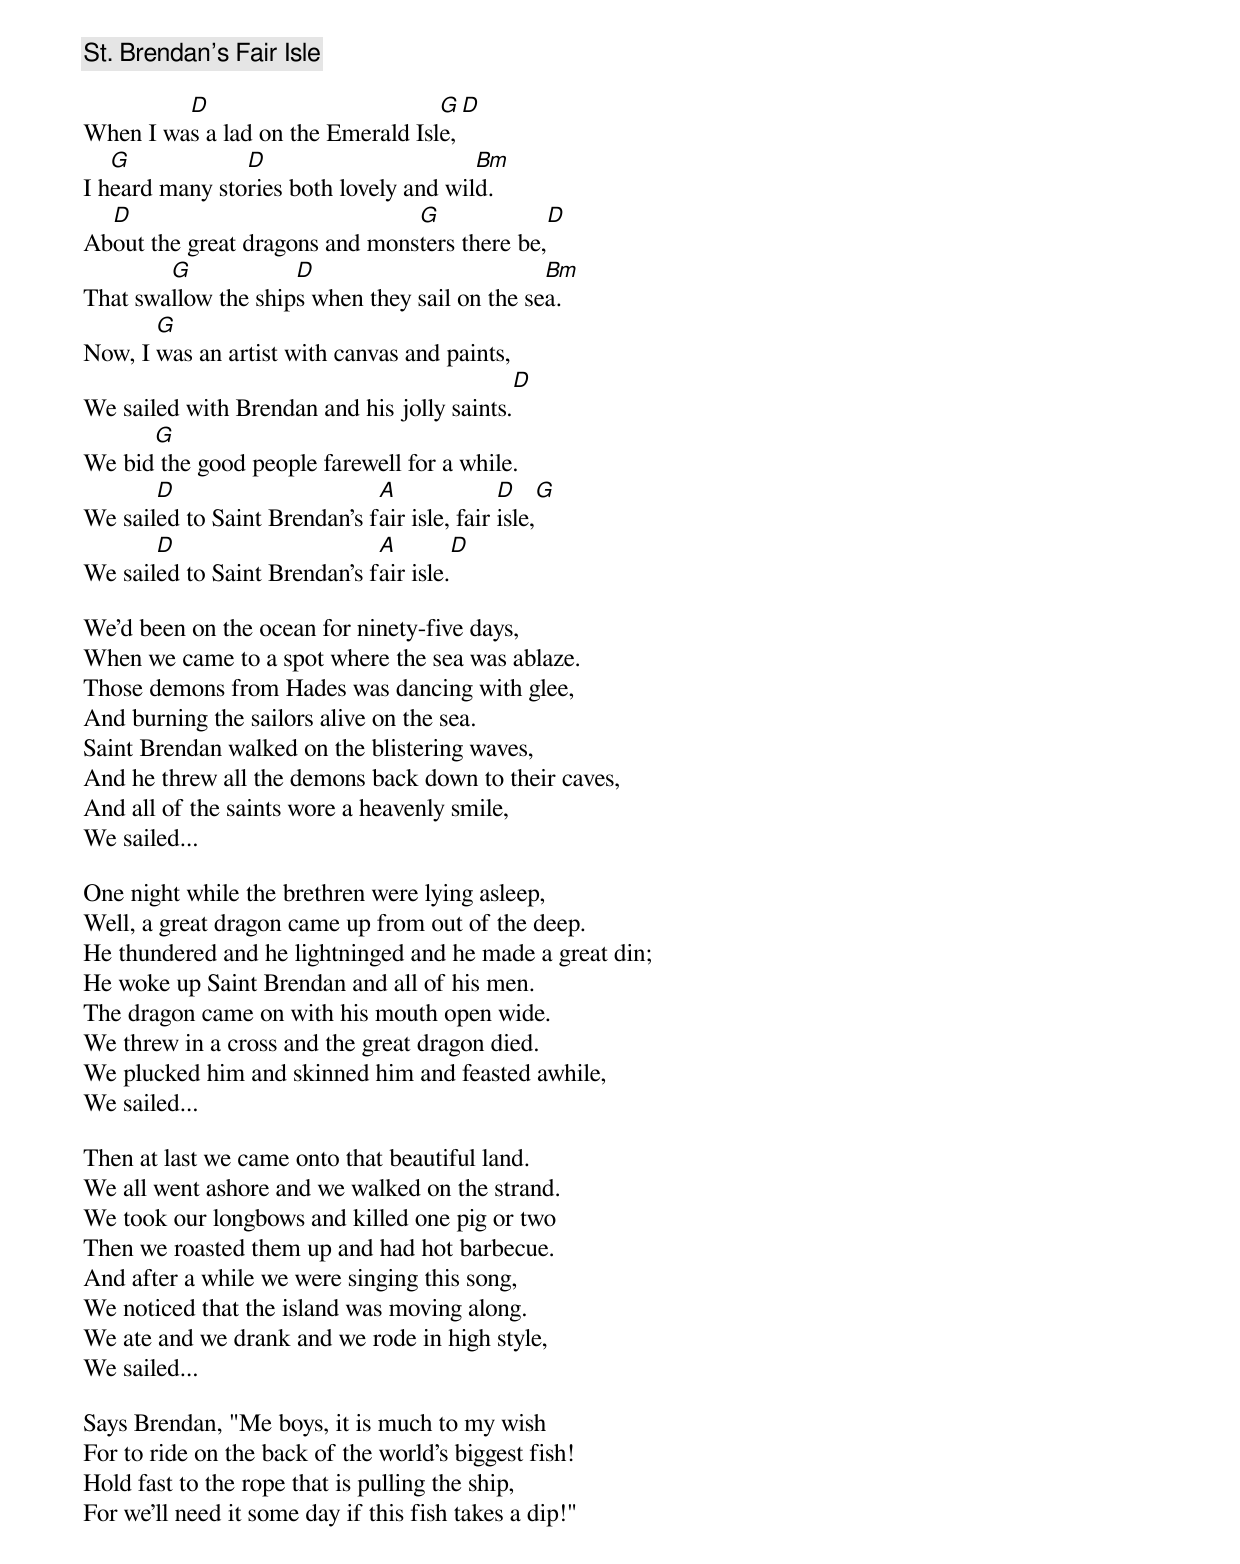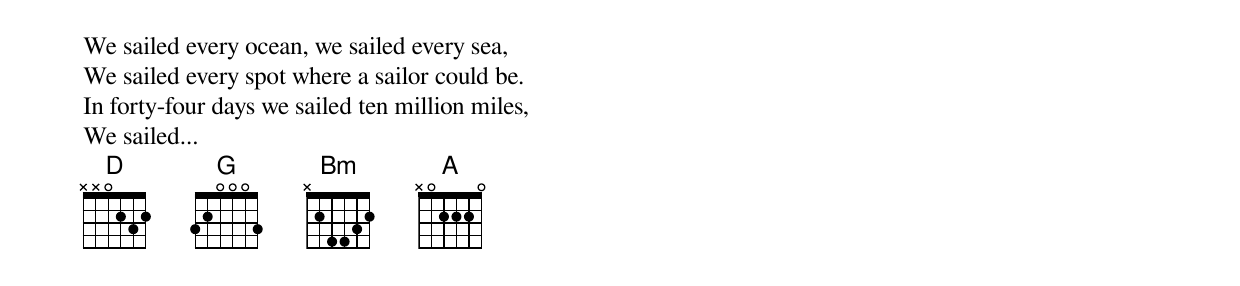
{% include youtubePlayer.html id="DndF93ztvUQ" %}

St. Brendan's Fair Isle

         D                         G          D
When I was a lad on the Emerald Isle,
   G            D                       Bm
I heard many stories both lovely and wild.
  D                             G               D
About the great dragons and monsters there be,
        G            D                         Bm
That swallow the ships when they sail on the sea.
       G
Now, I was an artist with canvas and paints,
                                                 D
We sailed with Brendan and his jolly saints.
      G
We bid the good people farewell for a while.
       D                      A              D         G
We sailed to Saint Brendan's fair isle, fair isle,
       D                      A              D
We sailed to Saint Brendan's fair isle.

We'd been on the ocean for ninety-five days,
When we came to a spot where the sea was ablaze.
Those demons from Hades was dancing with glee,
And burning the sailors alive on the sea.
Saint Brendan walked on the blistering waves,
And he threw all the demons back down to their caves,
And all of the saints wore a heavenly smile,
We sailed...

One night while the brethren were lying asleep,
Well, a great dragon came up from out of the deep.
He thundered and he lightninged and he made a great din;
He woke up Saint Brendan and all of his men.
The dragon came on with his mouth open wide.
We threw in a cross and the great dragon died.
We plucked him and skinned him and feasted awhile,
We sailed...

Then at last we came onto that beautiful land.
We all went ashore and we walked on the strand.
We took our longbows and killed one pig or two
Then we roasted them up and had hot barbecue.
And after a while we were singing this song,
We noticed that the island was moving along.
We ate and we drank and we rode in high style,
We sailed...

Says Brendan, "Me boys, it is much to my wish
For to ride on the back of the world's biggest fish!
Hold fast to the rope that is pulling the ship,
For we'll need it some day if this fish takes a dip!"
We sailed every ocean, we sailed every sea,
We sailed every spot where a sailor could be.
In forty-four days we sailed ten million miles,
We sailed...
